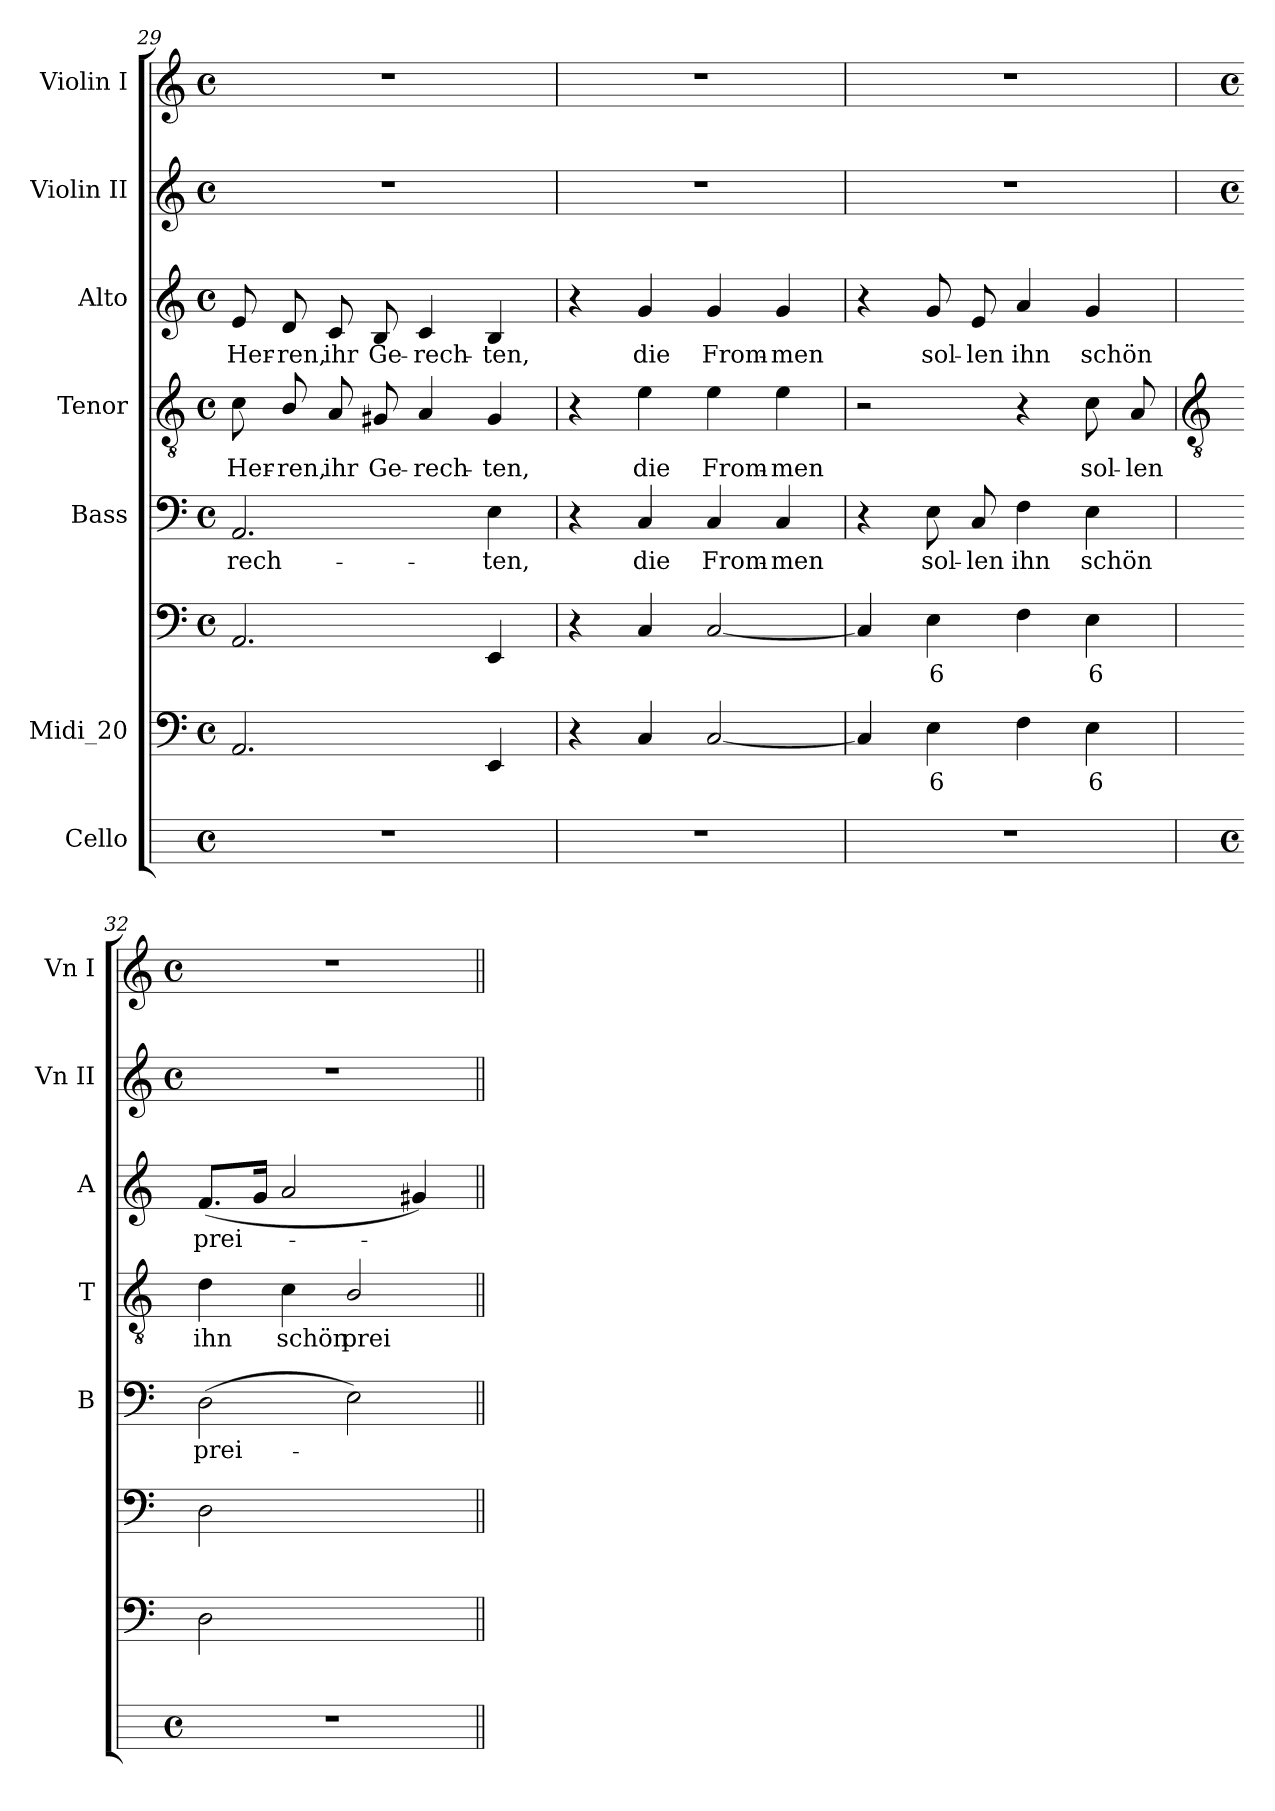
**kern	**kern	**text	**kern	**text	**kern	**text	**kern	**text	**kern	**text	**kern	**kern
*part7	*part6	*part6	*part6	*part6	*part5	*part5	*part4	*part4	*part3	*part3	*part2	*part1
*staff8	*staff7	*staff7	*staff6	*staff6	*staff5	*staff5	*staff4	*staff4	*staff3	*staff3	*staff2	*staff1
*I"Cello	*I"Midi_20	*	*	*	*I"Bass	*	*I"Tenor	*	*I"Alto	*	*I"Violin II	*I"Violin I
*	*	*	*	*	*I'B	*	*I'T	*	*I'A	*	*I'Vn II	*I'Vn I
*	*	*	*clefF4	*	*clefF4	*	*clefGv2	*	*clefG2	*	*clefG2	*clefG2
*	*k[]	*	*k[]	*	*k[]	*	*k[]	*	*k[]	*	*k[]	*k[]
*	*C:	*	*C:	*	*C:	*	*C:	*	*C:	*	*C:	*C:
*M4/4	*M4/4	*	*M4/4	*	*M4/4	*	*M4/4	*	*M4/4	*	*M4/4	*M4/4
*met(c)	*met(c)	*	*met(c)	*	*met(c)	*	*met(c)	*	*met(c)	*	*met(c)	*met(c)
=29	=29	=29	=29	=29	=29	=29	=29	=29	=29	=29	=29	=29
!	!	!	!	!	!	!LO:LY:b	!	!LO:LY:b	!	!LO:LY:b	!	!
1r	2.AA	.	2.AA	.	2.AA	-rech-	8c	Her-	8e	Her-	1r	1r
!	!	!	!	!	!	!	!	!LO:LY:b	!	!LO:LY:b	!	!
.	.	.	.	.	.	.	8B/	-ren,	8d	-ren,	.	.
!	!	!	!	!	!	!	!	!LO:LY:b	!	!LO:LY:b	!	!
.	.	.	.	.	.	.	8A	ihr	8c	ihr	.	.
!	!	!	!	!	!	!	!	!LO:LY:b	!	!LO:LY:b	!	!
.	.	.	.	.	.	.	8G#X	Ge-	8B	Ge-	.	.
!	!	!	!	!	!	!	!	!LO:LY:b	!	!LO:LY:b	!	!
.	.	.	.	.	.	.	4A	-rech-	4c	-rech-	.	.
!	!	!	!	!	!	!LO:LY:b	!	!LO:LY:b	!	!LO:LY:b	!	!
.	4EE	.	4EE	.	4E	-ten,	4G#	-ten,	4B	-ten,	.	.
=30	=30	=30	=30	=30	=30	=30	=30	=30	=30	=30	=30	=30
1r	4r	.	4r	.	4r	.	4r	.	4r	.	1r	1r
!	!	!	!	!	!	!LO:LY:b	!	!LO:LY:b	!	!LO:LY:b	!	!
.	4C	.	4C	.	4C	die	4e	die	4g	die	.	.
!	!	!	!	!	!	!LO:LY:b	!	!LO:LY:b	!	!LO:LY:b	!	!
.	[2C	.	[2C	.	4C	From-	4e	From-	4g	From-	.	.
!	!	!	!	!	!	!LO:LY:b	!	!LO:LY:b	!	!LO:LY:b	!	!
.	.	.	.	.	4C	-men	4e	-men	4g	-men	.	.
=31	=31	=31	=31	=31	=31	=31	=31	=31	=31	=31	=31	=31
1r	4C]	.	4C]	.	4r	.	2r	.	4r	.	1r	1r
!	!	!LO:LY:b	!	!LO:LY:b	!	!LO:LY:b	!	!	!	!LO:LY:b	!	!
.	4E	6	4E	6	8E	sol-	.	.	8g	sol-	.	.
!	!	!	!	!	!	!LO:LY:b	!	!	!	!LO:LY:b	!	!
.	.	.	.	.	8C	-len	.	.	8e	-len	.	.
!	!	!	!	!	!	!LO:LY:b	!	!	!	!LO:LY:b	!	!
.	4F	.	4F	.	4F	ihn	4r	.	4a	ihn	.	.
!	!	!LO:LY:b	!	!LO:LY:b	!	!LO:LY:b	!	!LO:LY:b	!	!LO:LY:b	!	!
.	4E	6	4E	6	4E	schön	8c	sol-	4g	schön	.	.
!	!	!	!	!	!	!	!	!LO:LY:b	!	!	!	!
.	.	.	.	.	.	.	8A	-len	.	.	.	.
!!LO:LB:g=z
=32	=32	=32	=32	=32	=32	=32	=32	=32	=32	=32	=32	=32
*	*	*	*	*	*	*	*clefGv2	*	*	*	*	*
*	*	*	*	*	*	*	*	*	*	*	*k[]	*k[]
*	*	*	*	*	*	*	*	*	*	*	*C:	*C:
*M4/4	*	*	*	*	*	*	*	*	*	*	*M4/4	*M4/4
*met(c)	*	*	*	*	*	*	*	*	*	*	*met(c)	*met(c)
!	!	!	!	!	!	!LO:LY:b	!	!LO:LY:b	!	!LO:LY:b	!	!
1r	2D	.	2D	.	(>2D	prei-	4d	ihn	(<8.fL	prei-	1r	1r
.	.	.	.	.	.	.	.	.	16gJ	.	.	.
!	!	!	!	!	!	!	!	!LO:LY:b	!	!	!	!
.	.	.	.	.	.	.	4c	schön	2a	.	.	.
!	!	!LO:LY:b	!	!LO:LY:b	!	!	!	!LO:LY:b	!	!	!	!
.	[4Eyy	4	[4Eyy	4	2E)	.	2B/	prei-	.	.	.	.
.	4Eyy]	.	4Eyy]	.	.	.	.	.	4g#X)	.	.	.
=||	=||	=||	=||	=||	=||	=||	=||	=||	=||	=||	=||	=||
*-	*-	*-	*-	*-	*-	*-	*-	*-	*-	*-	*-	*-
